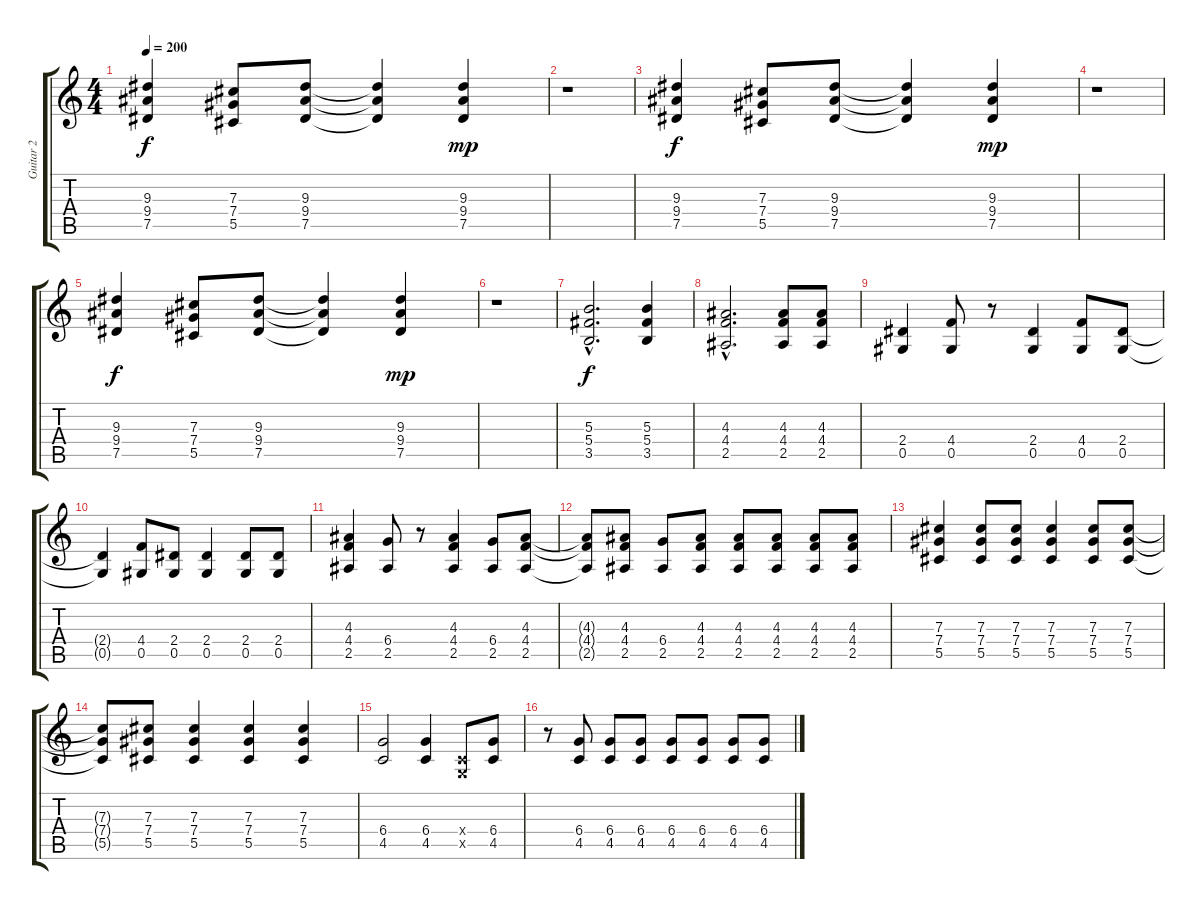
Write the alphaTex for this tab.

\track ("Guitar 2" "Guitar 2") {instrument distortionguitar}
\staff {score tabs}
\tuning (Eb4 Bb3 Gb3 Db3 Ab2 Eb2) {hide}
\ts (4 4)
\tempo 200
\clef g2
\ks c
(9.3 9.4 7.5).4{dy f} (7.3 7.4 5.5).8 (9.3 9.4 7.5).8 (9.3{t} 9.4{t} 7.5{t}).4 (9.3 9.4 7.5).4{dy mp} |
r.1 |
(9.3 9.4 7.5).4{dy f} (7.3 7.4 5.5).8 (9.3 9.4 7.5).8 (9.3{t} 9.4{t} 7.5{t}).4 (9.3 9.4 7.5).4{dy mp} |
r.1 |
(9.3 9.4 7.5).4{dy f} (7.3 7.4 5.5).8 (9.3 9.4 7.5).8 (9.3{t} 9.4{t} 7.5{t}).4 (9.3 9.4 7.5).4{dy mp} |
r.1 |
(5.3{hac} 5.4{hac} 3.5{hac}).2{d dy f} (5.3 5.4 3.5).4 |
(4.3{hac} 4.4{hac} 2.5{hac}).2{d} (4.3 4.4 2.5).8 (4.3 4.4 2.5).8 |
(2.4 0.5).4 (4.4 0.5).8 r.8 (2.4 0.5).4 (4.4 0.5).8 (2.4 0.5).8 |
(2.4{t} 0.5{t}).4 (4.4 0.5).8 (2.4 0.5).8 (2.4 0.5).4 (2.4 0.5).8 (2.4 0.5).8 |
(4.3 4.4 2.5).4 (6.4 2.5).8 r.8 (4.3 4.4 2.5).4 (6.4 2.5).8 (4.3 4.4 2.5).8 |
(4.3{t} 4.4{t} 2.5{t}).8 (4.3 4.4 2.5).8 (6.4 2.5).8 (4.3 4.4 2.5).8 (4.3 4.4 2.5).8 (4.3 4.4 2.5).8 (4.3 4.4 2.5).8 (4.3 4.4 2.5).8 |
(7.3 7.4 5.5).4 (7.3 7.4 5.5).8 (7.3 7.4 5.5).8 (7.3 7.4 5.5).4 (7.3 7.4 5.5).8 (7.3 7.4 5.5).8 |
(7.3{t} 7.4{t} 5.5{t}).8 (7.3 7.4 5.5).8 (7.3 7.4 5.5).4 (7.3 7.4 5.5).4 (7.3 7.4 5.5).4 |
(6.4 4.5).2 (6.4 4.5).4 (-1.4{x} -1.5{x}).8 (6.4 4.5).8 |
r.8 (6.4 4.5).8 (6.4 4.5).8 (6.4 4.5).8 (6.4 4.5).8 (6.4 4.5).8 (6.4 4.5).8 (6.4 4.5).8
